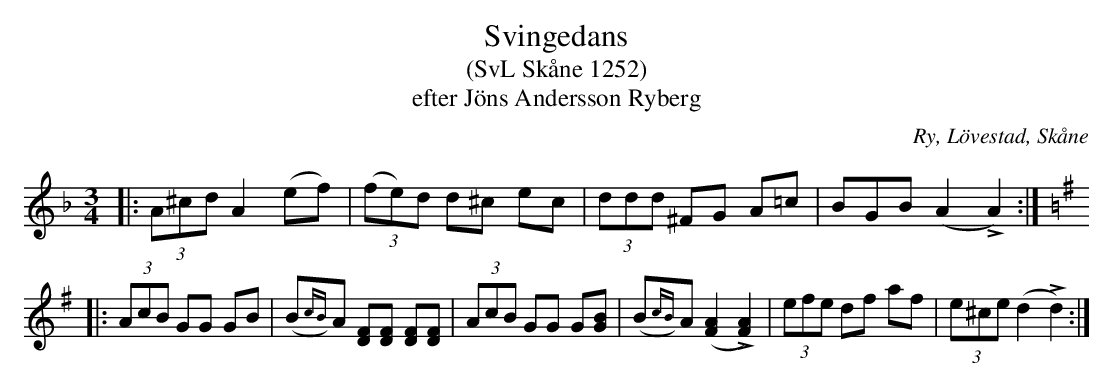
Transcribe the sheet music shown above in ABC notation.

X:1
T:Svingedans
T:(SvL Skåne 1252)
T:efter Jöns Andersson Ryberg
O:Ry, Lövestad, Skåne
M:3/4
L:1/8
K:F
|: (3A^cd A2 (ef) | (3(fe)d d^c ec | (3ddd ^FG A=c | =(3BGB (A2 LA2) :|
[K:Em]|: (3AcB GG GB | (B{cB})A [FD][FD] [FD][FD] | (3AcB GG G[BG] | (B{cB})A ([A2F2] L[A2F2]) | (3efe df af | (3e^ce (d2 Ld2) :|
